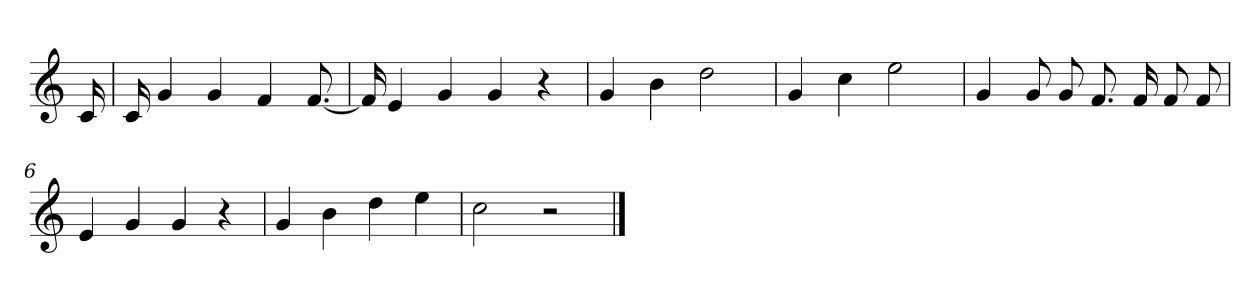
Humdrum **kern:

**kern
*part1
*staff1
*clefG2
*k[]
*C:
=
16c
=1
16c
4g
4g
4f
[8.f
=2
16f]
4e
4g
4g
4r
=3
4g
4b
2dd
=4
4g
4cc
2ee
=5
4g
8g
8g
8.f
16f
8f
8f
=6
4e
4g
4g
4r
=7y
4g
4b
4dd
4ee
=8
2cc
2r
==
*-
